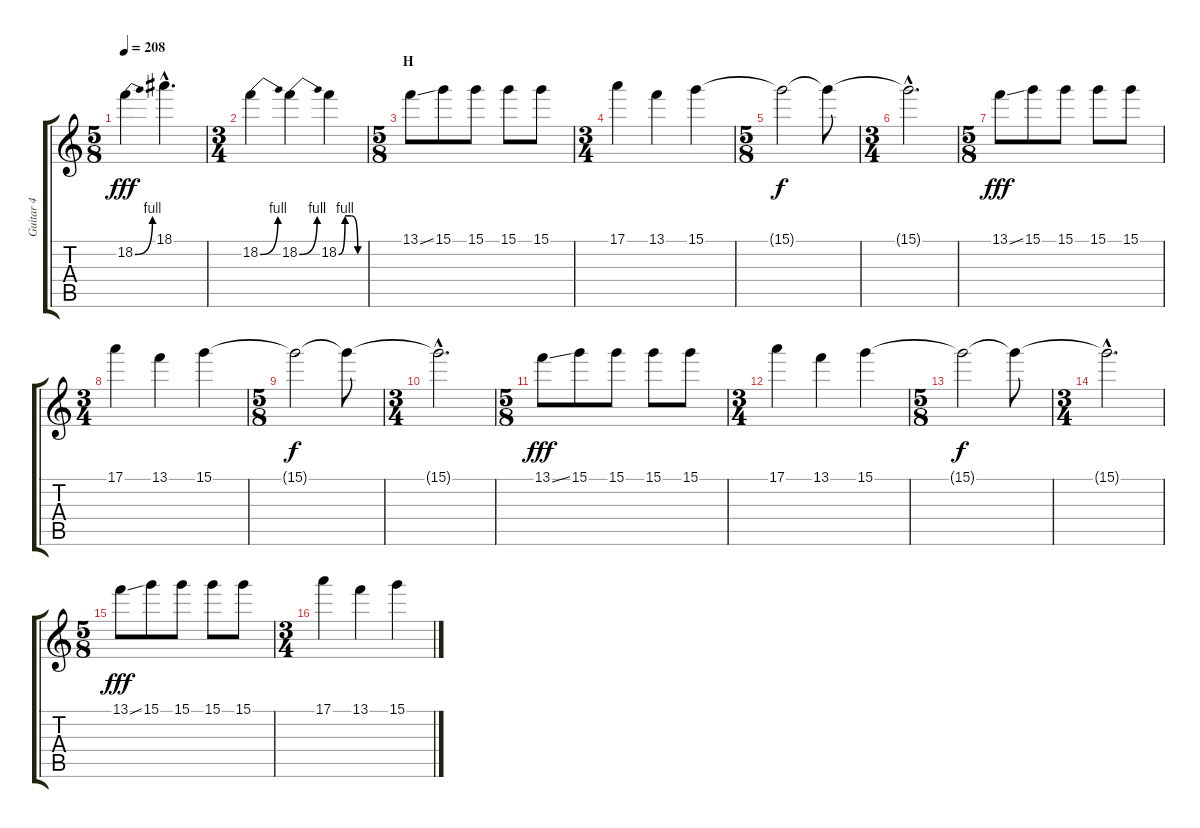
\track ("Guitar 4" "Guitar 4") {instrument distortionguitar}
\staff {score tabs}
\tuning (E4 B3 G3 D3 A2 E2) {hide}
\ts (5 8)
\tempo 208
\clef g2
\ks c
18.2{be (bend 0 0 60 4)}.4{dy fff} 18.1{hac}.4{d} |
\ts (3 4)
18.2{be (bend 0 0 60 4)}.4 18.2{be (bend 0 0 60 4)}.4 18.2{be (custom 0 0 15 4 30 4 45 0 60 0)}.4 |
\ts (5 8)
\section ("" "H")
13.1{ss}.8 15.1.8 15.1.8 15.1.8 15.1.8 |
\ts (3 4)
17.1.4 13.1.4 15.1.4 |
\ts (5 8)
15.1{t}.2{dy f} 15.1{t}.8 |
\ts (3 4)
15.1{hac t}.2{d} |
\ts (5 8)
13.1{ss}.8{dy fff} 15.1.8 15.1.8 15.1.8 15.1.8 |
\ts (3 4)
17.1.4 13.1.4 15.1.4 |
\ts (5 8)
15.1{t}.2{dy f} 15.1{t}.8 |
\ts (3 4)
15.1{hac t}.2{d} |
\ts (5 8)
13.1{ss}.8{dy fff} 15.1.8 15.1.8 15.1.8 15.1.8 |
\ts (3 4)
17.1.4 13.1.4 15.1.4 |
\ts (5 8)
15.1{t}.2{dy f} 15.1{t}.8 |
\ts (3 4)
15.1{hac t}.2{d} |
\ts (5 8)
13.1{ss}.8{dy fff} 15.1.8 15.1.8 15.1.8 15.1.8 |
\ts (3 4)
17.1.4 13.1.4 15.1.4
